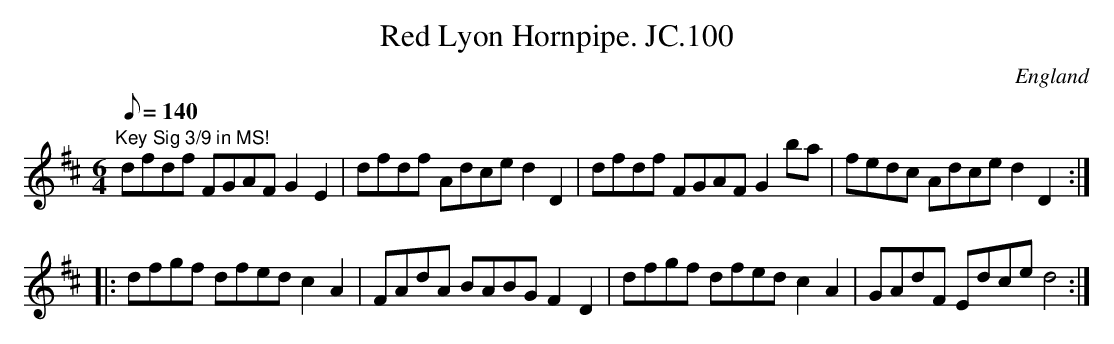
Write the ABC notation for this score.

X:1
T:Red Lyon Hornpipe. JC.100
M:6/4
L:1/8
Q:140
O:England
K:D
"Key Sig 3/9 in MS!"dfdf FGAFG2E2|dfdf Adced2D2|dfdf FGAFG2ba|
fedc Adced2D2:|!
|:dfgf dfedc2A2|FAdA BABGF2D2|
dfgf dfedc2A2|GAdF Edced4:|]
